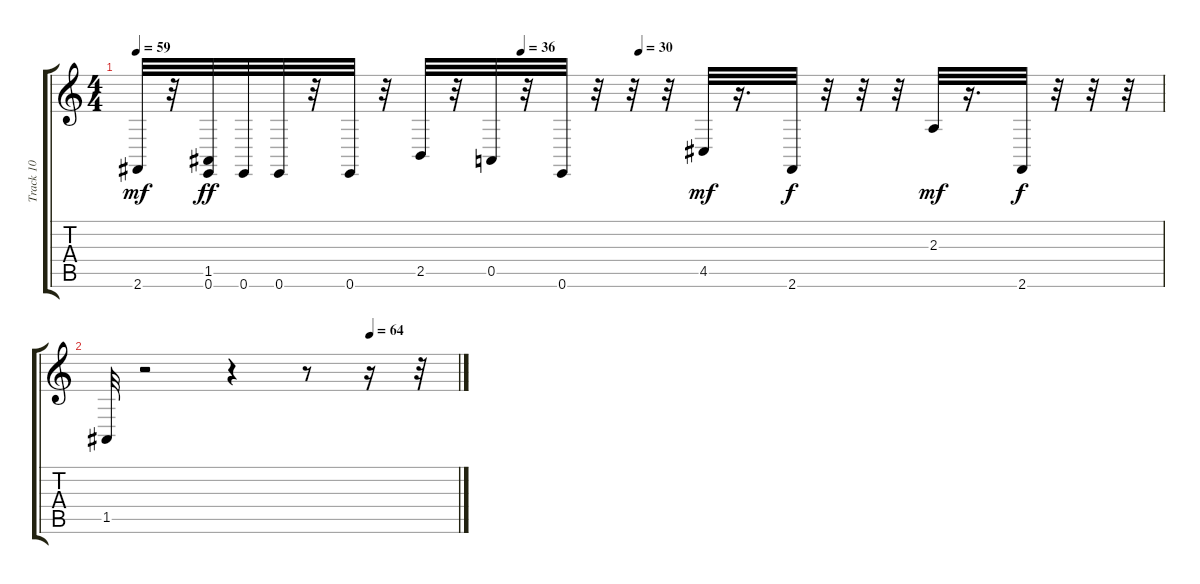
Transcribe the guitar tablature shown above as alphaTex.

\track ("Track 10" "Track 10") {instrument melodictom}
\staff {score tabs}
\tuning (E4 B3 G3 D3 A2 E2) {hide}
\ts (4 4)
\tempo 59
\tempo (36 0.375)
\tempo (30 0.4895833333333333)
\clef g2
\ks c
2.6.32{dy mf} r.32 (1.5 0.6).32{dy ff} 0.6.32 0.6.32 r.32 0.6.32 r.32 2.5.32 r.32 0.5.32 r.32 0.6.32 r.32 r.32 r.32 4.5.32{dy mf} r.16{d} 2.6.32{dy f} r.32 r.32 r.32 2.3.32{dy mf} r.16{d} 2.6.32{dy f} r.32 r.32 r.32 |
\tempo (64 0.75)
1.5.32 r.2 r.4 r.8 r.16 r.32
